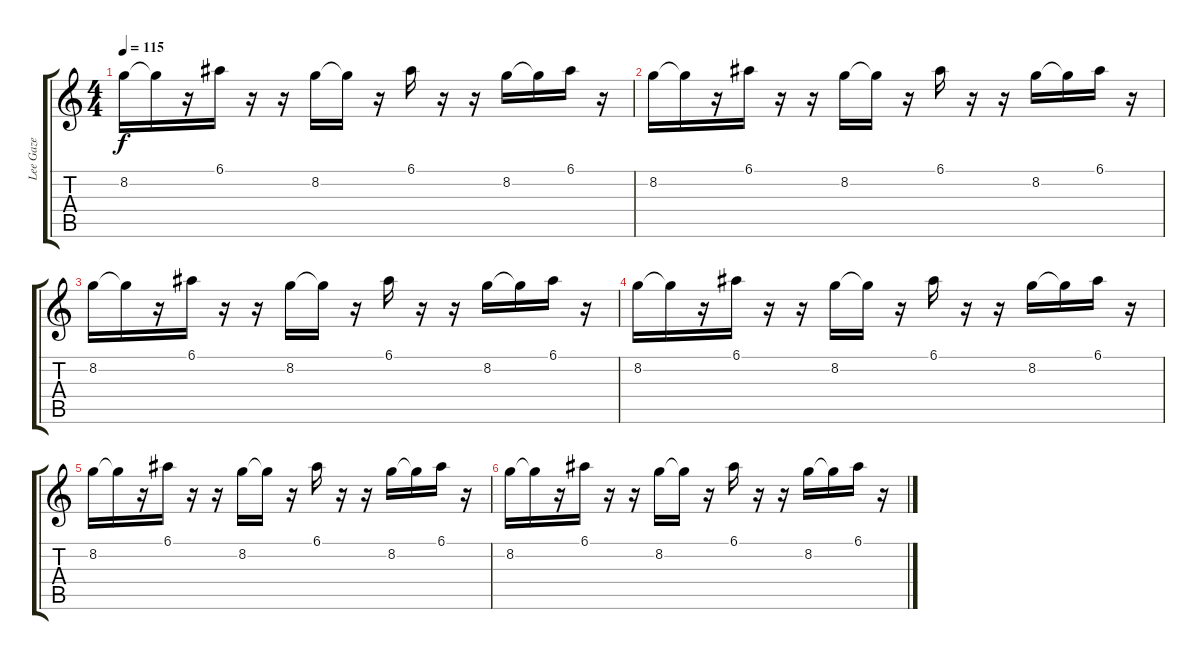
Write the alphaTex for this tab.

\track ("Lee Gaze" "Lee Gaze") {instrument electricguitarmuted}
\staff {score tabs}
\tuning (E4 B3 G3 D3 A2 D2) {hide}
\ts (4 4)
\tempo 115
\clef g2
\ks c
8.2.16{dy f} 8.2{t}.16 r.16 6.1.16 r.16 r.16 8.2.16 8.2{t}.16 r.16 6.1.16 r.16 r.16 8.2.16 8.2{t}.16 6.1.16 r.16 |
8.2.16 8.2{t}.16 r.16 6.1.16 r.16 r.16 8.2.16 8.2{t}.16 r.16 6.1.16 r.16 r.16 8.2.16 8.2{t}.16 6.1.16 r.16 |
8.2.16{instrument electricguitarmuted} 8.2{t}.16 r.16 6.1.16 r.16 r.16 8.2.16 8.2{t}.16 r.16 6.1.16 r.16 r.16 8.2.16 8.2{t}.16 6.1.16 r.16 |
8.2.16 8.2{t}.16 r.16 6.1.16 r.16 r.16 8.2.16 8.2{t}.16 r.16 6.1.16 r.16 r.16 8.2.16 8.2{t}.16 6.1.16 r.16 |
8.2.16 8.2{t}.16 r.16 6.1.16 r.16 r.16 8.2.16 8.2{t}.16 r.16 6.1.16 r.16 r.16 8.2.16 8.2{t}.16 6.1.16 r.16 |
8.2.16 8.2{t}.16 r.16 6.1.16 r.16 r.16 8.2.16 8.2{t}.16 r.16 6.1.16 r.16 r.16 8.2.16 8.2{t}.16 6.1.16 r.16
